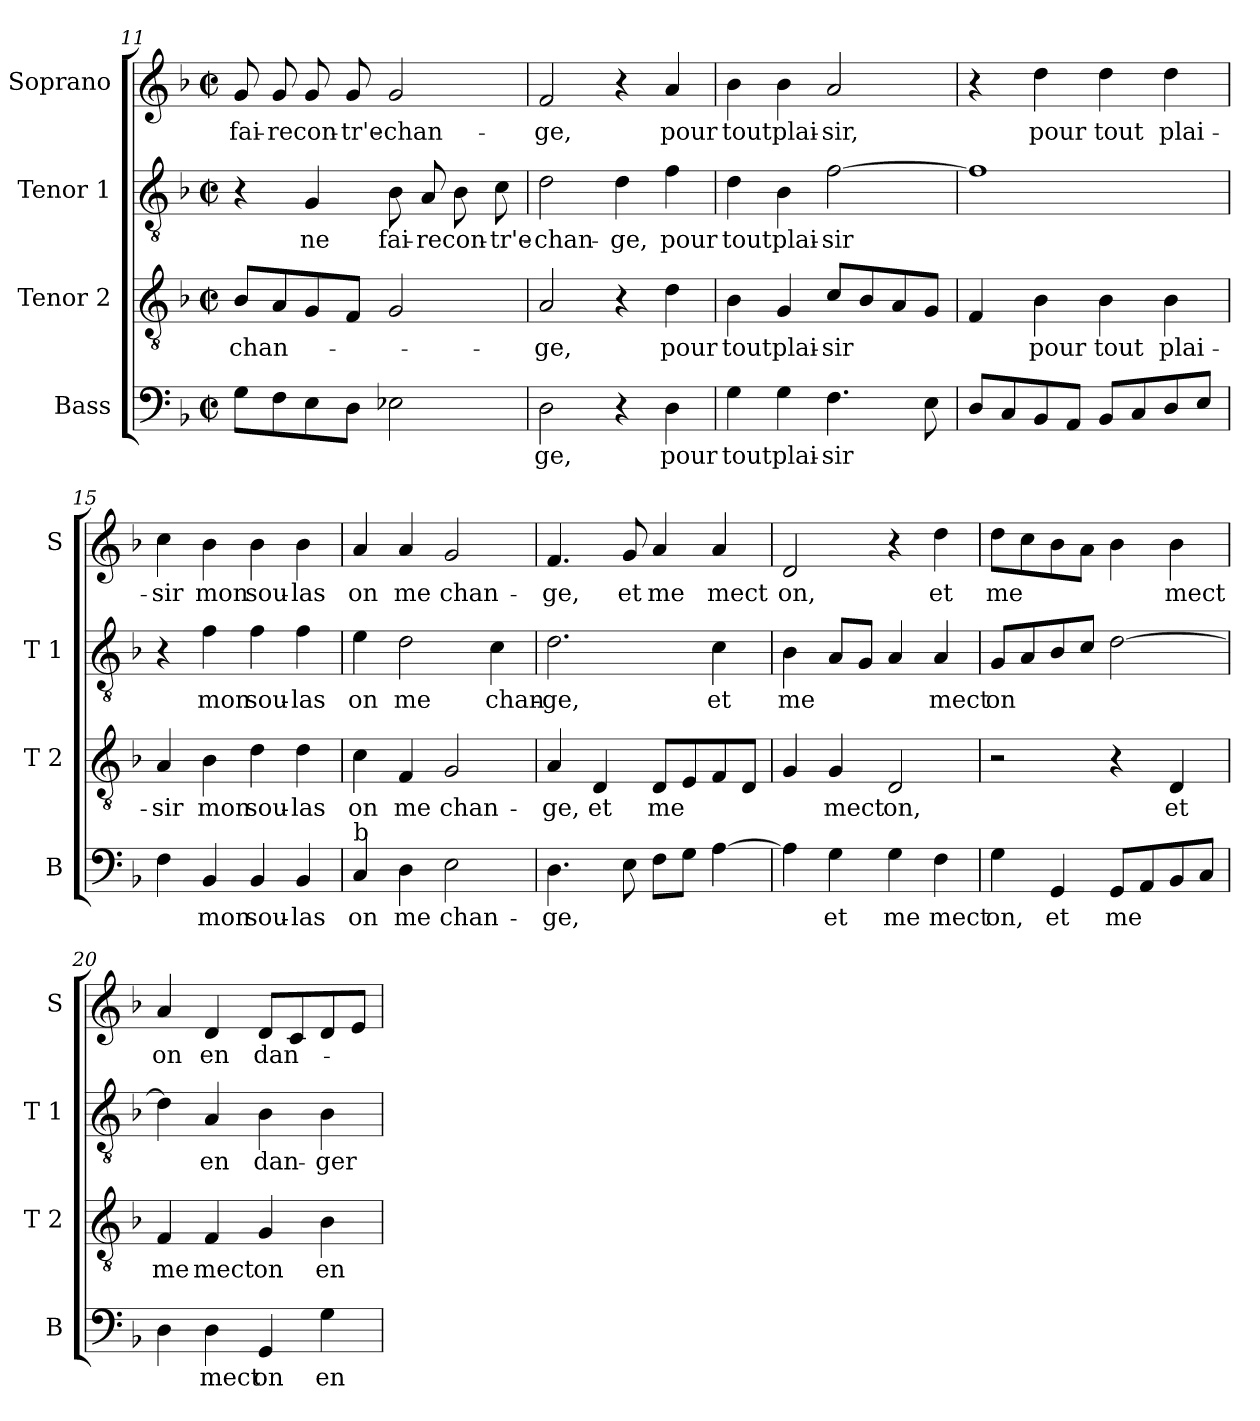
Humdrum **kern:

**kern	**text	**kern	**text	**kern	**text	**kern	**text
*part4	*part4	*part3	*part3	*part2	*part2	*part1	*part1
*staff4	*staff4	*staff3	*staff3	*staff2	*staff2	*staff1	*staff1
*I"Bass	*	*I"Tenor 2	*	*I"Tenor 1	*	*I"Soprano	*
*I'B	*	*I'T 2	*	*I'T 1	*	*I'S	*
*clefF4	*	*clefGv2	*	*clefGv2	*	*clefG2	*
*k[b-]	*	*k[b-]	*	*k[b-]	*	*k[b-]	*
*F:	*	*F:	*	*F:	*	*F:	*
*M2/2	*	*M2/2	*	*M2/2	*	*M2/2	*
*met(c|)	*	*met(c|)	*	*met(c|)	*	*met(c|)	*
=11	=11	=11	=11	=11	=11	=11	=11
!	!	!	!LO:LY:b	!	!	!	!LO:LY:b
8G\L	.	8B-/L	-chan-	4r	.	8g/	fai-
!	!	!	!	!	!	!	!LO:LY:b
8F\	.	8A/	.	.	.	8g/	-re
!	!	!	!	!	!LO:LY:b	!	!LO:LY:b
8E\	.	8G/	.	4G/	ne	8g/	con-
!	!	!	!	!	!	!	!LO:LY:b
8D\J	.	8F/J	.	.	.	8g/	-tr'e-
!	!	!	!	!	!LO:LY:b	!	!LO:LY:b
2E-X\	.	2G/	.	8B-\	fai-	2g/	-chan-
!	!	!	!	!	!LO:LY:b	!	!
.	.	.	.	8A/	-re	.	.
!	!	!	!	!	!LO:LY:b	!	!
.	.	.	.	8B-\	con-	.	.
!	!	!	!	!	!LO:LY:b	!	!
.	.	.	.	8c\	-tr'e-	.	.
=12	=12	=12	=12	=12	=12	=12	=12
!	!LO:LY:b	!	!LO:LY:b	!	!LO:LY:b	!	!LO:LY:b
2D\	-ge,	2A/	-ge,	2d\	-chan-	2f/	-ge,
!	!	!	!	!	!LO:LY:b	!	!
4r	.	4r	.	4d\	-ge,	4r	.
!	!LO:LY:b	!	!LO:LY:b	!	!LO:LY:b	!	!LO:LY:b
4D\	pour	4d\	pour	4f\	pour	4a/	pour
=13	=13	=13	=13	=13	=13	=13	=13
!	!LO:LY:b	!	!LO:LY:b	!	!LO:LY:b	!	!LO:LY:b
4G\	tout	4B-\	tout	4d\	tout	4b-\	tout
!	!LO:LY:b	!	!LO:LY:b	!	!LO:LY:b	!	!LO:LY:b
4G\	plai-	4G/	plai-	4B-\	plai-	4b-\	plai-
!	!LO:LY:b	!	!LO:LY:b	!	!LO:LY:b	!	!LO:LY:b
4.F\	-sir	8c/L	-sir	[2f\	-sir	2a/	-sir,
.	.	8B-/	.	.	.	.	.
.	.	8A/	.	.	.	.	.
8E\	.	8G/J	.	.	.	.	.
!!LO:LB:g=z
=14	=14	=14	=14	=14	=14	=14	=14
8D/L	.	4F/	.	1f]	.	4r	.
8C/	.	.	.	.	.	.	.
!	!	!	!LO:LY:b	!	!	!	!LO:LY:b
8BB-/	.	4B-\	pour	.	.	4dd\	pour
8AA/J	.	.	.	.	.	.	.
!	!	!	!LO:LY:b	!	!	!	!LO:LY:b
8BB-/L	.	4B-\	tout	.	.	4dd\	tout
8C/	.	.	.	.	.	.	.
!	!	!	!LO:LY:b	!	!	!	!LO:LY:b
8D/	.	4B-\	plai-	.	.	4dd\	plai-
8E/J	.	.	.	.	.	.	.
=15	=15	=15	=15	=15	=15	=15	=15
!	!	!	!LO:LY:b	!	!	!	!LO:LY:b
4F\	.	4A/	-sir	4r	.	4cc\	-sir
!	!LO:LY:b	!	!LO:LY:b	!	!LO:LY:b	!	!LO:LY:b
4BB-/	mon	4B-\	mon	4f\	mon	4b-\	mon
!	!LO:LY:b	!	!LO:LY:b	!	!LO:LY:b	!	!LO:LY:b
4BB-/	sou-	4d\	sou-	4f\	sou-	4b-\	sou-
!	!LO:LY:b	!	!LO:LY:b	!	!LO:LY:b	!	!LO:LY:b
4BB-/	-las	4d\	-las	4f\	-las	4b-\	-las
=16	=16	=16	=16	=16	=16	=16	=16
!LO:TX:a:t=b	!	!	!	!	!	!	!
!	!LO:LY:b	!	!LO:LY:b	!	!LO:LY:b	!	!LO:LY:b
4C/	on	4c\	on	4e\	on	4a/	on
!	!LO:LY:b	!	!LO:LY:b	!	!LO:LY:b	!	!LO:LY:b
4D\	me	4F/	me	2d\	me	4a/	me
!	!LO:LY:b	!	!LO:LY:b	!	!	!	!LO:LY:b
2E\	chan-	2G/	chan-	.	.	2g/	chan-
!	!	!	!	!	!LO:LY:b	!	!
.	.	.	.	4c\	chan-	.	.
=17	=17	=17	=17	=17	=17	=17	=17
!	!LO:LY:b	!	!LO:LY:b	!	!LO:LY:b	!	!LO:LY:b
4.D\	-ge,	4A/	-ge,	2.d\	-ge,	4.f/	-ge,
!	!	!	!LO:LY:b	!	!	!	!
.	.	4D/	et	.	.	.	.
!	!	!	!	!	!	!	!LO:LY:b
8E\	.	.	.	.	.	8g/	et
!	!	!	!LO:LY:b	!	!	!	!LO:LY:b
8F\L	.	8D/L	me	.	.	4a/	me
8G\J	.	8E/	.	.	.	.	.
!	!	!	!	!	!LO:LY:b	!	!LO:LY:b
[4A\	.	8F/	.	4c\	et	4a/	mect
.	.	8D/J	.	.	.	.	.
=18	=18	=18	=18	=18	=18	=18	=18
!	!	!	!	!	!LO:LY:b	!	!LO:LY:b
4A\]	.	4G/	.	4B-\	me	2d/	on,
!	!LO:LY:b	!	!LO:LY:b	!	!	!	!
4G\	et	4G/	mect	8A/L	.	.	.
.	.	.	.	8G/J	.	.	.
!	!LO:LY:b	!	!LO:LY:b	!	!	!	!
4G\	me	2D/	on,	4A/	.	4r	.
!	!LO:LY:b	!	!	!	!LO:LY:b	!	!LO:LY:b
4F\	mect	.	.	4A/	mect	4dd\	et
!!LO:LB:g=z
=19	=19	=19	=19	=19	=19	=19	=19
!	!LO:LY:b	!	!	!	!LO:LY:b	!	!LO:LY:b
4G\	on,	2r	.	8G/L	on	8dd\L	me
.	.	.	.	8A/	.	8cc\	.
!	!LO:LY:b	!	!	!	!	!	!
4GG/	et	.	.	8B-/	.	8b-\	.
.	.	.	.	8c/J	.	8a\J	.
!	!LO:LY:b	!	!	!	!	!	!
8GG/L	me	4r	.	[2d\	.	4b-\	.
8AA/	.	.	.	.	.	.	.
!	!	!	!LO:LY:b	!	!	!	!LO:LY:b
8BB-/	.	4D/	et	.	.	4b-\	mect
8C/J	.	.	.	.	.	.	.
=20	=20	=20	=20	=20	=20	=20	=20
!	!	!	!LO:LY:b	!	!	!	!LO:LY:b
4D\	.	4F/	me	4d\]	.	4a/	on
!	!LO:LY:b	!	!LO:LY:b	!	!LO:LY:b	!	!LO:LY:b
4D\	mect	4F/	mect	4A/	en	4d/	en
!	!LO:LY:b	!	!LO:LY:b	!	!LO:LY:b	!	!LO:LY:b
4GG/	on	4G/	on	4B-\	dan-	8d/L	dan-
.	.	.	.	.	.	8c/	.
!	!LO:LY:b	!	!LO:LY:b	!	!LO:LY:b	!	!
4G\	en	4B-\	en	4B-\	-ger	8d/	.
.	.	.	.	.	.	8e/J	.
=	=	=	=	=	=	=	=
*-	*-	*-	*-	*-	*-	*-	*-
